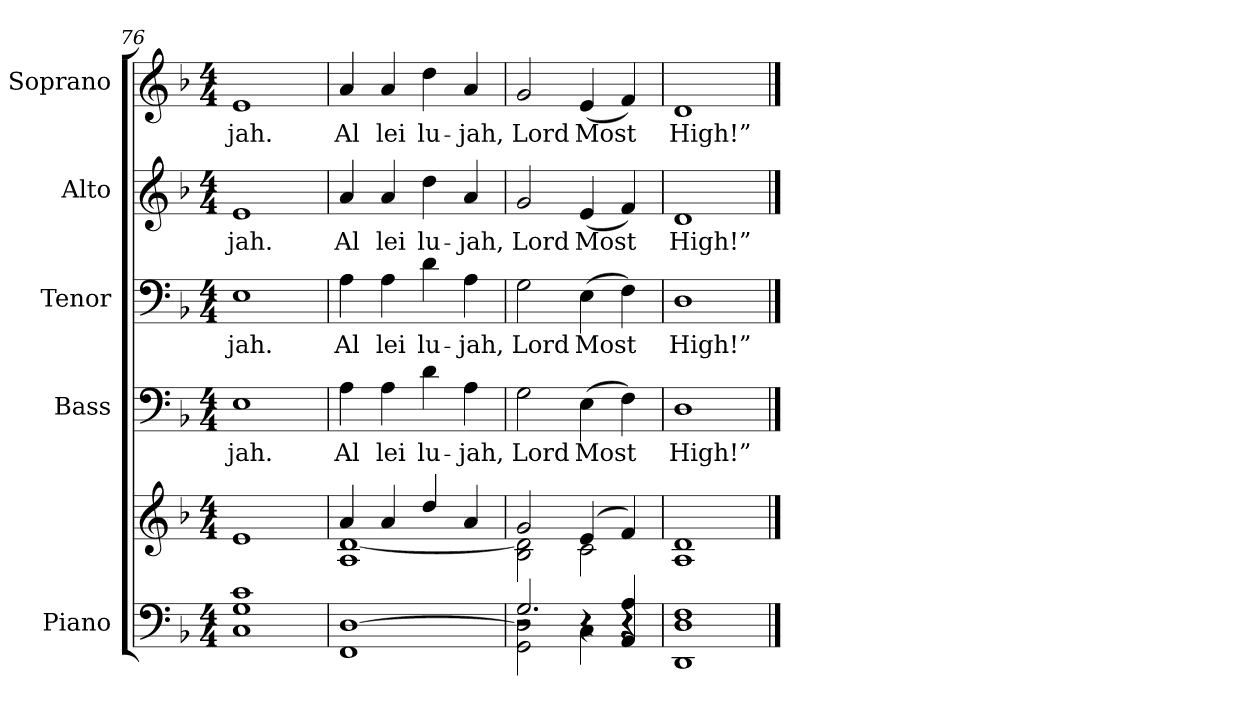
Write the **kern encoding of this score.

**kern	**kern	**kern	**text	**kern	**text	**kern	**text	**kern	**text
*part5	*part5	*part4	*part4	*part3	*part3	*part2	*part2	*part1	*part1
*staff6	*staff5	*staff4	*staff4	*staff3	*staff3	*staff2	*staff2	*staff1	*staff1
*I"Piano	*	*I"Bass	*	*I"Tenor	*	*I"Alto	*	*I"Soprano	*
*I'Pno.	*	*I'B.	*	*I'T.	*	*I'A.	*	*I'S.	*
*clefF4	*clefG2	*clefF4	*	*clefF4	*	*clefG2	*	*clefG2	*
*k[b-]	*k[b-]	*k[b-]	*	*k[b-]	*	*k[b-]	*	*k[b-]	*
*F:	*F:	*F:	*	*F:	*	*F:	*	*F:	*
*M4/4	*M4/4	*M4/4	*	*M4/4	*	*M4/4	*	*M4/4	*
=76	=76	=76	=76	=76	=76	=76	=76	=76	=76
*^	*	*	*	*	*	*	*	*	*
!	!	!	!	!LO:LY:b:color=#000000	!	!	!	!	!	!
!	!	!	!	!	!	!LO:LY:b:color=#000000	!	!	!	!
!	!	!	!	!	!	!	!	!LO:LY:b:color=#000000	!	!
!	!	!	!	!	!	!	!	!	!	!LO:LY:b:color=#000000
1ci	1Ci 1Gi	1ei	1Ei	-jah.	1Ei	-jah.	1ei	-jah.	1ei	-jah.
*v	*v	*	*	*	*	*	*	*	*	*
=77	=77	=77	=77	=77	=77	=77	=77	=77	=77
*	*^	*	*	*	*	*	*	*	*
*^	*	*	*	*	*	*	*	*	*	*
!	!	!	!	!	!LO:LY:b:color=#000000	!	!	!	!	!	!
*v	*v	*	*	*	*	*	*	*	*	*	*
*^	*	*	*	*	*	*	*	*	*	*
!	!	!	!	!	!	!	!LO:LY:b:color=#000000	!	!	!	!
*v	*v	*	*	*	*	*	*	*	*	*	*
*^	*	*	*	*	*	*	*	*	*	*
!	!	!	!	!	!	!	!	!	!LO:LY:b:color=#000000	!	!
*v	*v	*	*	*	*	*	*	*	*	*	*
*	*v	*v	*	*	*	*	*	*	*	*
*	*	*	*	*	*	*	*	*MM140	*
*^	*^	*	*	*	*	*	*	*	*
!	!	!	!	!	!	!	!	!	!	!	!LO:LY:b:color=#000000
*v	*v	*	*	*	*	*	*	*	*	*	*
1FFi [>1Di	4ai/	1Ai [>1di	4Ai\	Al	4Ai\	Al	4ai/	Al	4ai/	Al
!	!	!	!	!LO:LY:b:color=#000000	!	!	!	!	!	!
!	!	!	!	!	!	!LO:LY:b:color=#000000	!	!	!	!
!	!	!	!	!	!	!	!	!LO:LY:b:color=#000000	!	!
!	!	!	!	!	!	!	!	!	!	!LO:LY:b:color=#000000
.	4ai/	.	4Ai\	lei	4Ai\	lei	4ai/	lei	4ai/	lei
!	!	!	!	!LO:LY:b:color=#000000	!	!	!	!	!	!
!	!	!	!	!	!	!LO:LY:b:color=#000000	!	!	!	!
!	!	!	!	!	!	!	!	!LO:LY:b:color=#000000	!	!
!	!	!	!	!	!	!	!	!	!	!LO:LY:b:color=#000000
.	4ddi/	.	4di\	lu-	4di\	lu-	4ddi\	lu-	4ddi\	lu-
!	!	!	!	!LO:LY:b:color=#000000	!	!	!	!	!	!
!	!	!	!	!	!	!LO:LY:b:color=#000000	!	!	!	!
!	!	!	!	!	!	!	!	!LO:LY:b:color=#000000	!	!
!	!	!	!	!	!	!	!	!	!	!LO:LY:b:color=#000000
.	4ai/	.	4Ai\	-jah,	4Ai\	-jah,	4ai/	-jah,	4ai/	-jah,
!!LO:PB:g=z
=78	=78	=78	=78	=78	=78	=78	=78	=78	=78	=78
*^	*	*	*	*	*	*	*	*	*	*
*	*^	*	*	*	*	*	*	*	*	*	*
!	!	!	!	!	!	!LO:LY:b:color=#000000	!	!	!	!	!	!
!	!	!	!	!	!	!	!	!LO:LY:b:color=#000000	!	!	!	!
!	!	!	!	!	!	!	!	!	!	!LO:LY:b:color=#000000	!	!
!	!	!	!	!	!	!	!	!	!	!	!	!LO:LY:b:color=#000000
2r	2GGi\ 2Di]	2.Gi/	2gi/	2B-i\ 2di]	2Gi\	Lord	2Gi\	Lord	2gi/	Lord	2gi/	Lord
!	!	!	!	!	!	!LO:LY:b:color=#000000	!	!	!	!	!	!
!	!	!	!	!	!	!	!	!LO:LY:b:color=#000000	!	!	!	!
!	!	!	!	!	!	!	!	!	!	!LO:LY:b:color=#000000	!	!
!	!	!	!	!	!	!	!	!	!	!	!	!LO:LY:b:color=#000000
4r	4Ci\	.	(4ei/	2ci\	(4Ei\	Most	(4Ei\	Most	(4ei/	Most	(4ei/	Most
4AAi/ 4Ai	4r	4r	4fi/)	.	4Fi\)	.	4Fi\)	.	4fi/)	.	4fi/)	.
*v	*v	*v	*	*	*	*	*	*	*	*	*	*
=79	=79	=79	=79	=79	=79	=79	=79	=79	=79	=79
*^	*	*	*	*	*	*	*	*	*	*
*	*^	*	*	*	*	*	*	*	*	*	*
!	!	!	!	!	!	!LO:LY:b:color=#000000	!	!	!	!	!	!
*v	*v	*v	*	*	*	*	*	*	*	*	*	*
*^	*	*	*	*	*	*	*	*	*	*
*	*^	*	*	*	*	*	*	*	*	*	*
!	!	!	!	!	!	!	!	!LO:LY:b:color=#000000	!	!	!	!
*v	*v	*v	*	*	*	*	*	*	*	*	*	*
*^	*	*	*	*	*	*	*	*	*	*
*	*^	*	*	*	*	*	*	*	*	*	*
!	!	!	!	!	!	!	!	!	!	!LO:LY:b:color=#000000	!	!
*v	*v	*v	*	*	*	*	*	*	*	*	*	*
*^	*	*	*	*	*	*	*	*	*	*
*	*^	*	*	*	*	*	*	*	*	*	*
!	!	!	!	!	!	!	!	!	!	!	!	!LO:LY:b:color=#000000
*v	*v	*v	*	*	*	*	*	*	*	*	*	*
1DDi 1Di 1Fi	1di	1Ai	1Di	High!”	1Di	High!”	1di	High!”	1di	High!”
*	*v	*v	*	*	*	*	*	*	*	*
==	==	==	==	==	==	==	==	==	==
*-	*-	*-	*-	*-	*-	*-	*-	*-	*-
